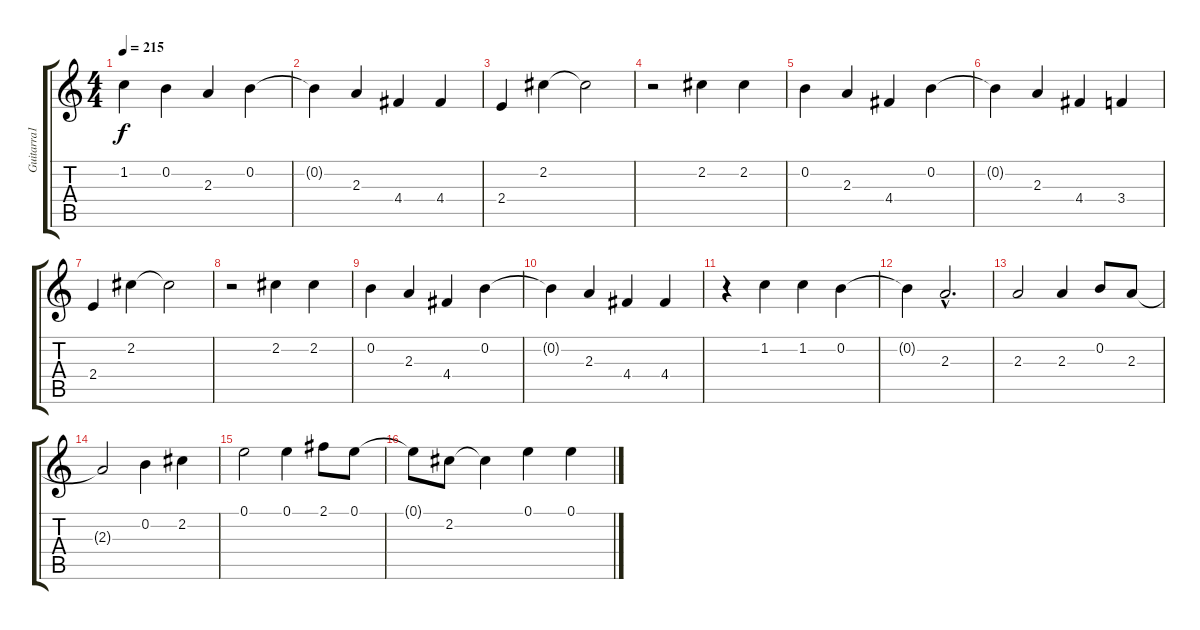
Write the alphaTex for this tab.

\track ("Guitarra1" "Guitarra1") {instrument electricguitarclean}
\staff {score tabs}
\tuning (E4 B3 G3 D3 A2 E2) {hide}
\ts (4 4)
\tempo 215
\clef g2
\ks c
1.2.4{dy f} 0.2.4 2.3.4 0.2.4 |
0.2{t}.4 2.3.4 4.4.4 4.4.4 |
2.4.4 2.2.4 2.2{t}.2 |
r.2 2.2.4 2.2.4 |
0.2.4 2.3.4 4.4.4 0.2.4 |
0.2{t}.4 2.3.4 4.4.4 3.4.4 |
2.4.4 2.2.4 2.2{t}.2 |
r.2 2.2.4 2.2.4 |
0.2.4 2.3.4 4.4.4 0.2.4 |
0.2{t}.4 2.3.4 4.4.4 4.4.4 |
r.4 1.2.4 1.2.4 0.2.4 |
0.2{t}.4 2.3{hac}.2{d} |
2.3.2 2.3.4 0.2.8 2.3.8 |
2.3{t}.2 0.2.4 2.2.4 |
0.1.2 0.1.4 2.1.8 0.1.8 |
0.1{t}.8 2.2.8 2.2{t}.4 0.1.4 0.1.4
